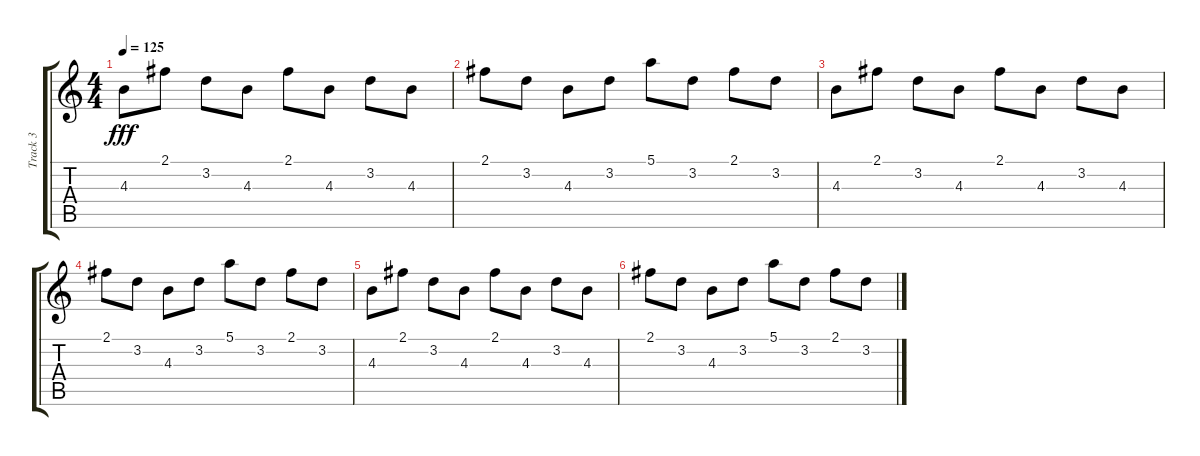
\track ("Track 3" "Track 3") {instrument acousticguitarsteel}
\staff {score tabs}
\tuning (E4 B3 G3 D3 A2 E2) {hide}
\ts (4 4)
\tempo 125
\clef g2
\ks c
4.3.8{dy fff} 2.1.8 3.2.8 4.3.8 2.1.8 4.3.8 3.2.8 4.3.8 |
2.1.8 3.2.8 4.3.8 3.2.8 5.1.8 3.2.8 2.1.8 3.2.8 |
4.3.8 2.1.8 3.2.8 4.3.8 2.1.8 4.3.8 3.2.8 4.3.8 |
2.1.8 3.2.8 4.3.8 3.2.8 5.1.8 3.2.8 2.1.8 3.2.8 |
4.3.8 2.1.8 3.2.8 4.3.8 2.1.8 4.3.8 3.2.8 4.3.8 |
2.1.8 3.2.8 4.3.8 3.2.8 5.1.8 3.2.8 2.1.8 3.2.8
